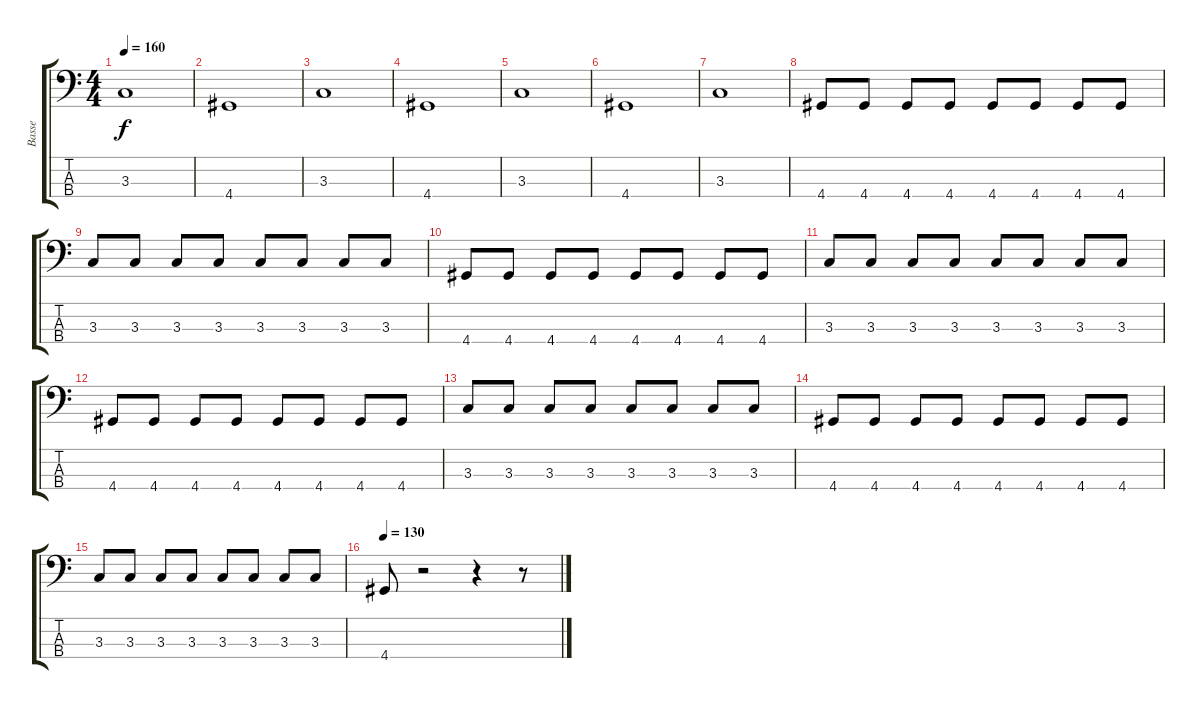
\track ("Basse" "Basse") {instrument electricbassfinger}
\staff {score tabs}
\tuning (G2 D2 A1 E1) {hide}
\ts (4 4)
\tempo 160
\clef f4
\ks c
3.3.1{dy f} |
4.4.1 |
3.3.1 |
4.4.1 |
3.3.1 |
4.4.1 |
3.3.1 |
4.4.8 4.4.8 4.4.8 4.4.8 4.4.8 4.4.8 4.4.8 4.4.8 |
3.3.8 3.3.8 3.3.8 3.3.8 3.3.8 3.3.8 3.3.8 3.3.8 |
4.4.8 4.4.8 4.4.8 4.4.8 4.4.8 4.4.8 4.4.8 4.4.8 |
3.3.8 3.3.8 3.3.8 3.3.8 3.3.8 3.3.8 3.3.8 3.3.8 |
4.4.8 4.4.8 4.4.8 4.4.8 4.4.8 4.4.8 4.4.8 4.4.8 |
3.3.8 3.3.8 3.3.8 3.3.8 3.3.8 3.3.8 3.3.8 3.3.8 |
4.4.8 4.4.8 4.4.8 4.4.8 4.4.8 4.4.8 4.4.8 4.4.8 |
3.3.8 3.3.8 3.3.8 3.3.8 3.3.8 3.3.8 3.3.8 3.3.8 |
\tempo 130
4.4.8 r.2 r.4 r.8
